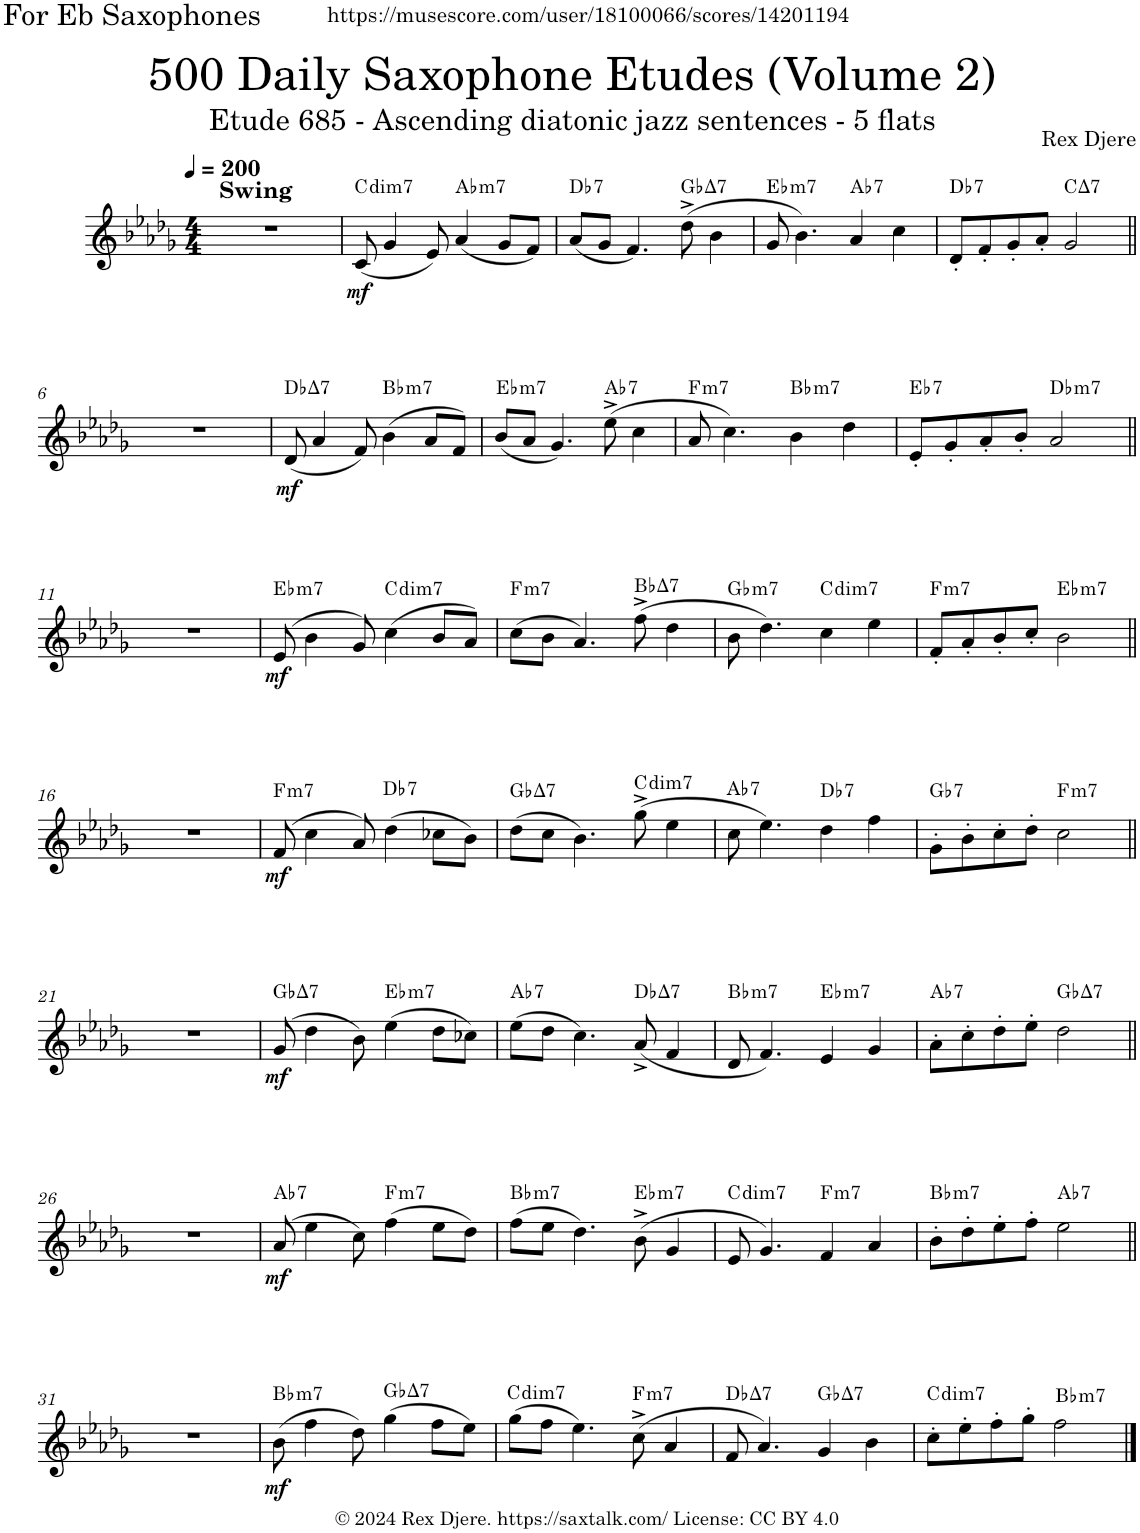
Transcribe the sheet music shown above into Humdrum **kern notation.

**kern	**dynam	**harte
*part1	*part1	*part1
*staff1	*staff1	*
*I"Alto Saxophone	*	*
*I'A. Sax.	*	*
*clefG2	*	*
*Trd5c9	*	*
*k[b-e-a-d-g-]	*	*
*M4/4	*	*
*MM200	*	*
=1	=1	=1
!LO:TX:a:B:t=Swing	!	!
1r	.	.
=2	=2	=2
!	!LO:DY:b	!LO:H:kt=dim7
(8c/	mf	C:dim7
4g-/	.	.
8e-/)	.	.
!	!	!LO:H:kt=m7
(4a-/	.	Ab:min7
8g-/L	.	.
8f/J)	.	.
=3	=3	=3
!	!	!LO:H:kt=7
(8a-/L	.	Db:7
8g-/J	.	.
4.f/)	.	.
!	!	!LO:H:kt=7
(8dd-^\	.	Gb:maj7
4b-\	.	.
=4	=4	=4
!	!	!LO:H:kt=m7
8g-/	.	Eb:min7
4.b-\)	.	.
!	!	!LO:H:kt=7
4a-/	.	Ab:7
4cc\	.	.
=5	=5	=5
!	!	!LO:H:kt=7
8d-'/L	.	Db:7
8f'/	.	.
8g-'/	.	.
8a-'/J	.	.
!	!	!LO:H:kt=7
2g-/	.	C:maj7
!!LO:LB:g=z
=6||	=6||	=6||
*k[b-e-a-d-g-]	*	*
1r	.	.
=7	=7	=7
!	!LO:DY:b	!LO:H:kt=7
(8d-/	mf	Db:maj7
4a-/	.	.
8f/)	.	.
!	!	!LO:H:kt=m7
(4b-\	.	Bb:min7
8a-/L	.	.
8f/J)	.	.
=8	=8	=8
!	!	!LO:H:kt=m7
(8b-/L	.	Eb:min7
8a-/J	.	.
4.g-/)	.	.
!	!	!LO:H:kt=7
(8ee-^\	.	Ab:7
4cc\	.	.
=9	=9	=9
!	!	!LO:H:kt=m7
8a-/	.	F:min7
4.cc\)	.	.
!	!	!LO:H:kt=m7
4b-\	.	Bb:min7
4dd-\	.	.
=10	=10	=10
!	!	!LO:H:kt=7
8e-'/L	.	Eb:7
8g-'/	.	.
8a-'/	.	.
8b-'/J	.	.
!	!	!LO:H:kt=m7
2a-/	.	Db:min7
!!LO:LB:g=z
=11||	=11||	=11||
*k[b-e-a-d-g-]	*	*
1r	.	.
=12	=12	=12
!	!LO:DY:b	!LO:H:kt=m7
(8e-/	mf	Eb:min7
4b-\	.	.
8g-/)	.	.
!	!	!LO:H:kt=dim7
(4cc\	.	C:dim7
8b-/L	.	.
8a-/J)	.	.
=13	=13	=13
!	!	!LO:H:kt=m7
(8cc\L	.	F:min7
8b-\J	.	.
4.a-/)	.	.
!	!	!LO:H:kt=7
(8ff^\	.	Bb:maj7
4dd-\	.	.
=14	=14	=14
!	!	!LO:H:kt=m7
8b-\	.	Gb:min7
4.dd-\)	.	.
!	!	!LO:H:kt=dim7
4cc\	.	C:dim7
4ee-\	.	.
=15	=15	=15
!	!	!LO:H:kt=m7
8f'/L	.	F:min7
8a-'/	.	.
8b-'/	.	.
8cc'/J	.	.
!	!	!LO:H:kt=m7
2b-\	.	Eb:min7
!!LO:LB:g=z
=16||	=16||	=16||
*k[b-e-a-d-g-]	*	*
1r	.	.
=17	=17	=17
!	!LO:DY:b	!LO:H:kt=m7
(8f/	mf	F:min7
4cc\	.	.
8a-/)	.	.
!	!	!LO:H:kt=7
(4dd-\	.	Db:7
8cc-X\L	.	.
8b-\J)	.	.
=18	=18	=18
!	!	!LO:H:kt=7
(8dd-\L	.	Gb:maj7
8cc\J	.	.
4.b-\)	.	.
!	!	!LO:H:kt=dim7
(8gg-^\	.	C:dim7
4ee-\	.	.
=19	=19	=19
!	!	!LO:H:kt=7
8cc\	.	Ab:7
4.ee-\)	.	.
!	!	!LO:H:kt=7
4dd-\	.	Db:7
4ff\	.	.
=20	=20	=20
!	!	!LO:H:kt=7
8g-'\L	.	Gb:7
8b-'\	.	.
8cc'\	.	.
8dd-'\J	.	.
!	!	!LO:H:kt=m7
2cc\	.	F:min7
!!LO:LB:g=z
=21||	=21||	=21||
*k[b-e-a-d-g-]	*	*
1r	.	.
=22	=22	=22
!	!LO:DY:b	!LO:H:kt=7
(8g-/	mf	Gb:maj7
4dd-\	.	.
8b-\)	.	.
!	!	!LO:H:kt=m7
(4ee-\	.	Eb:min7
8dd-\L	.	.
8cc-X\J)	.	.
=23	=23	=23
!	!	!LO:H:kt=7
(8ee-\L	.	Ab:7
8dd-\J	.	.
4.cc\)	.	.
!	!	!LO:H:kt=7
(8a-^/	.	Db:maj7
4f/	.	.
=24	=24	=24
!	!	!LO:H:kt=m7
8d-/	.	Bb:min7
4.f/)	.	.
!	!	!LO:H:kt=m7
4e-/	.	Eb:min7
4g-/	.	.
=25	=25	=25
!	!	!LO:H:kt=7
8a-'\L	.	Ab:7
8cc'\	.	.
8dd-'\	.	.
8ee-'\J	.	.
!	!	!LO:H:kt=7
2dd-\	.	Gb:maj7
!!LO:LB:g=z
=26||	=26||	=26||
1r	.	.
=27	=27	=27
!	!LO:DY:b	!LO:H:kt=7
(8a-/	mf	Ab:7
4ee-\	.	.
8cc\)	.	.
!	!	!LO:H:kt=m7
(4ff\	.	F:min7
8ee-\L	.	.
8dd-\J)	.	.
=28	=28	=28
!	!	!LO:H:kt=m7
(8ff\L	.	Bb:min7
8ee-\J	.	.
4.dd-\)	.	.
!	!	!LO:H:kt=m7
(8b-^\	.	Eb:min7
4g-/	.	.
=29	=29	=29
!	!	!LO:H:kt=dim7
8e-/	.	C:dim7
4.g-/)	.	.
!	!	!LO:H:kt=m7
4f/	.	F:min7
4a-/	.	.
=30	=30	=30
!	!	!LO:H:kt=m7
8b-'\L	.	Bb:min7
8dd-'\	.	.
8ee-'\	.	.
8ff'\J	.	.
!	!	!LO:H:kt=7
2ee-\	.	Ab:7
!!LO:LB:g=z
=31||	=31||	=31||
1r	.	.
=32	=32	=32
!	!LO:DY:b	!LO:H:kt=m7
(8b-\	mf	Bb:min7
4ff\	.	.
8dd-\)	.	.
!	!	!LO:H:kt=7
(4gg-\	.	Gb:maj7
8ff\L	.	.
8ee-\J)	.	.
=33	=33	=33
!	!	!LO:H:kt=dim7
(8gg-\L	.	C:dim7
8ff\J	.	.
4.ee-\)	.	.
!	!	!LO:H:kt=m7
(8cc^\	.	F:min7
4a-/	.	.
=34	=34	=34
!	!	!LO:H:kt=7
8f/	.	Db:maj7
4.a-/)	.	.
!	!	!LO:H:kt=7
4g-/	.	Gb:maj7
4b-\	.	.
=35	=35	=35
!	!	!LO:H:kt=dim7
8cc'\L	.	C:dim7
8ee-'\	.	.
8ff'\	.	.
8gg-'\J	.	.
!	!	!LO:H:kt=m7
2ff\	.	Bb:min7
==	==	==
*-	*-	*-
